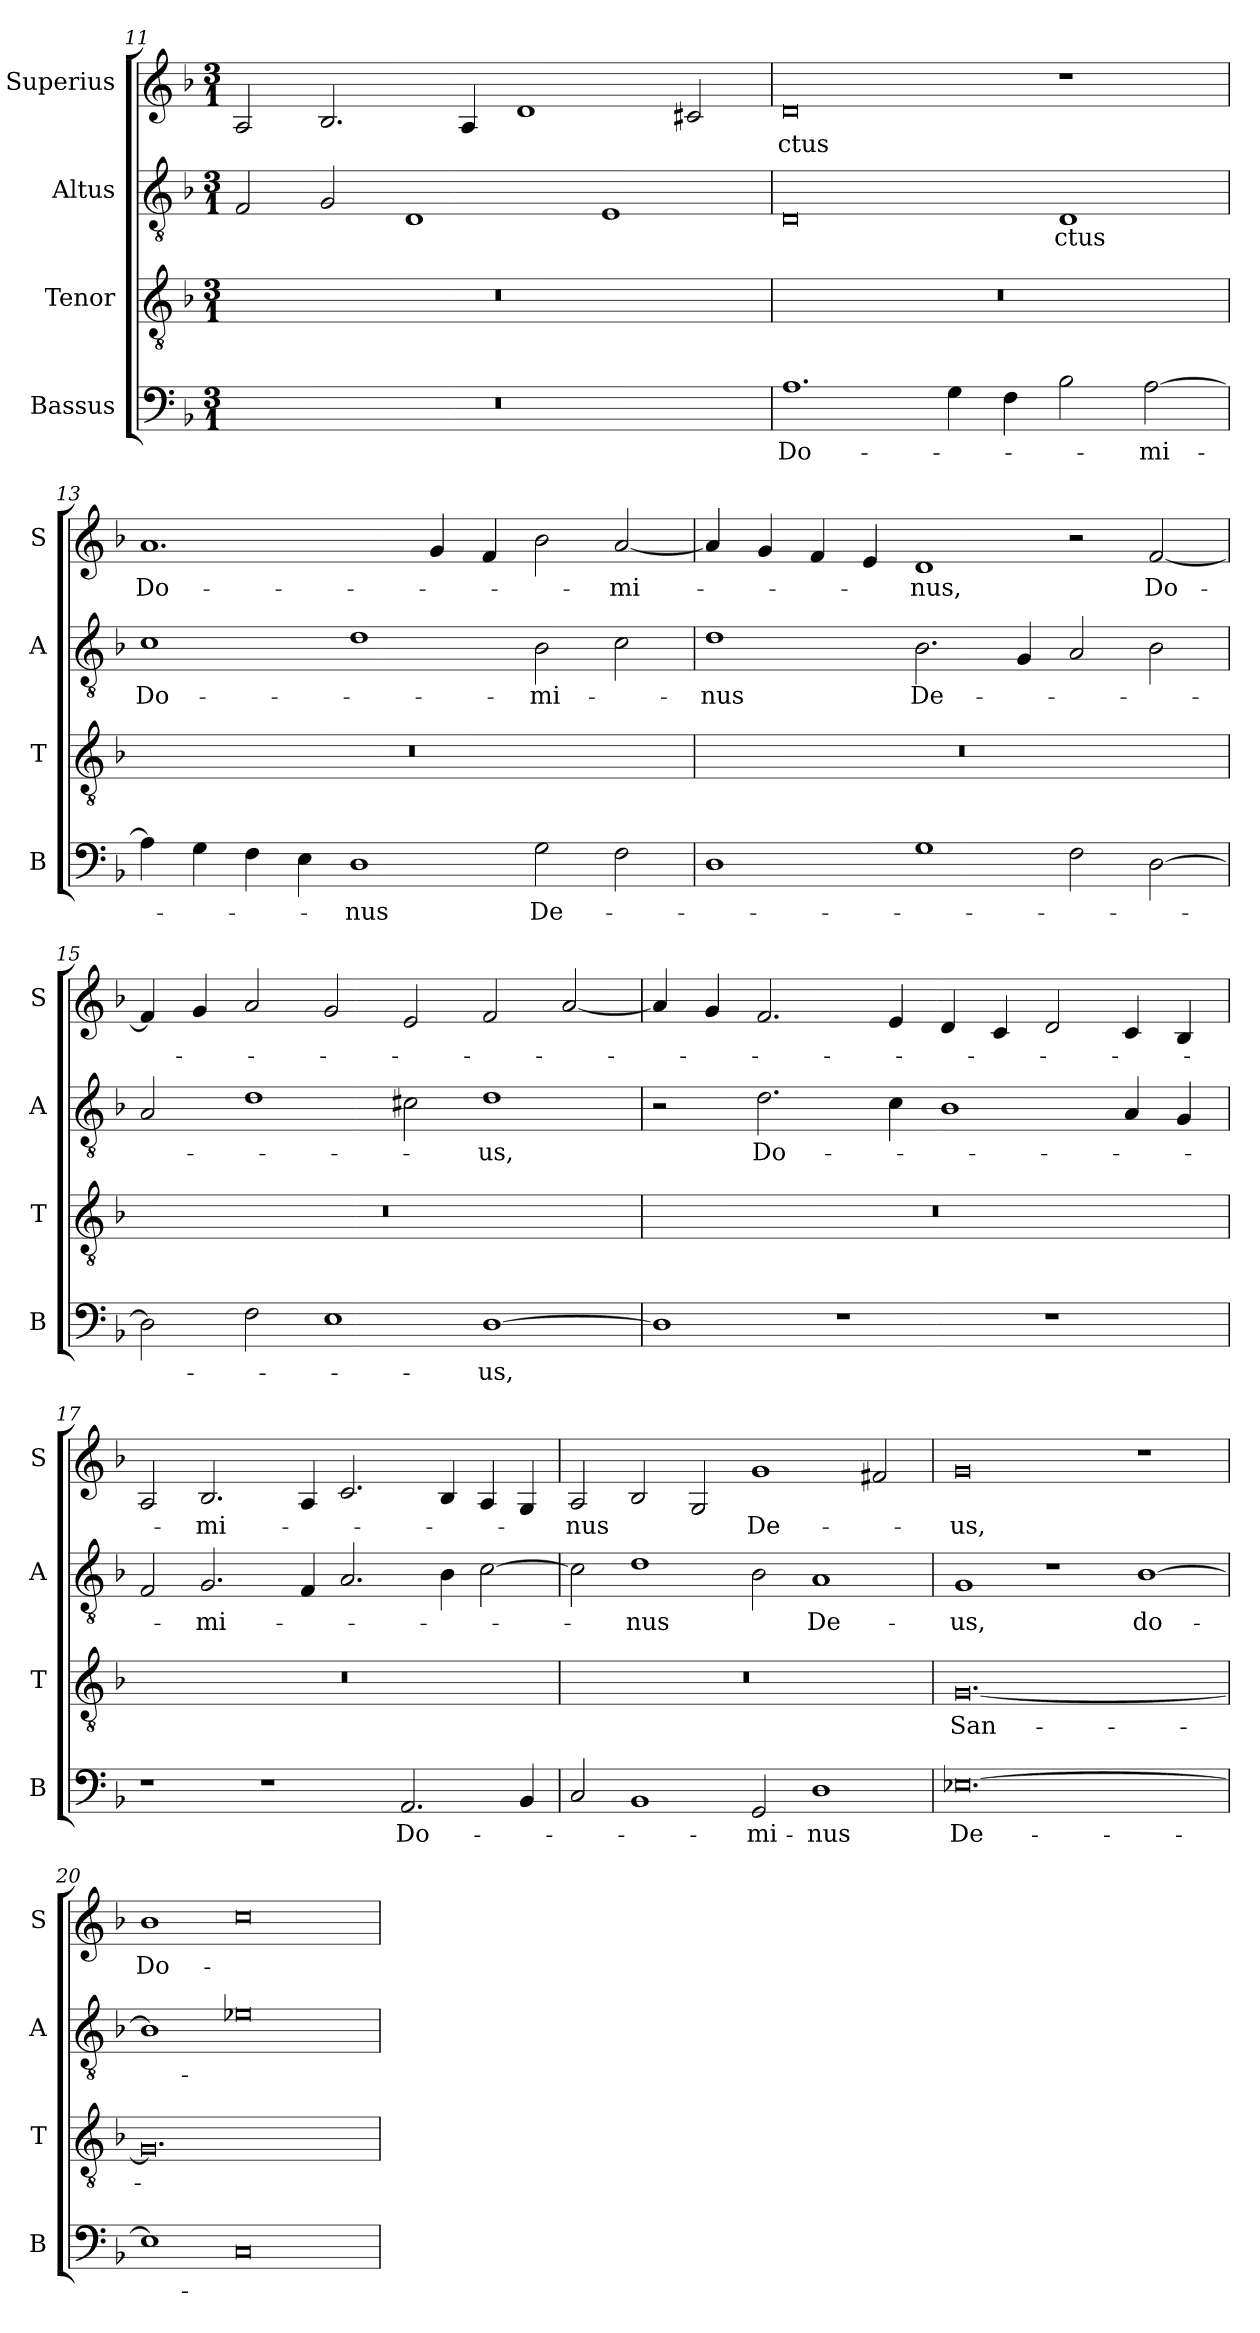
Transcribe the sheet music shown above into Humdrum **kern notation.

**kern	**text	**kern	**text	**kern	**text	**kern	**text
*part4	*part4	*part3	*part3	*part2	*part2	*part1	*part1
*staff4	*staff4	*staff3	*staff3	*staff2	*staff2	*staff1	*staff1
*I"Bassus	*	*I"Tenor	*	*I"Altus	*	*I"Superius	*
*I'B	*	*I'T	*	*I'A	*	*I'S	*
*clefF4	*	*clefGv2	*	*clefGv2	*	*clefG2	*
*k[b-]	*	*k[b-]	*	*k[b-]	*	*k[b-]	*
*M3/1	*	*M3/1	*	*M3/1	*	*M3/1	*
=11	=11	=11	=11	=11	=11	=11	=11
0.r	.	0.r	.	2F	.	2A	.
.	.	.	.	2G	.	2.B-	.
.	.	.	.	1D	.	.	.
.	.	.	.	.	.	4A	.
.	.	.	.	.	.	1d	.
.	.	.	.	1E	.	.	.
.	.	.	.	.	.	2c#X	.
=12	=12	=12	=12	=12	=12	=12	=12
1.A	Do-	0.r	.	0D	.	0d	-ctus
4G	.	.	.	.	.	.	.
4F	.	.	.	.	.	.	.
!	!	!	!	!	!LO:LY:i	!	!
2B-	.	.	.	1D	-ctus	1r	.
[2A	-mi-	.	.	.	.	.	.
=13	=13	=13	=13	=13	=13	=13	=13
4A]	.	0.r	.	1c	Do-	1.a	Do-
4G	.	.	.	.	.	.	.
4F	.	.	.	.	.	.	.
4E	.	.	.	.	.	.	.
1D	-nus	.	.	1d	.	.	.
.	.	.	.	.	.	4g	.
.	.	.	.	.	.	4f	.
2G	De-	.	.	2B-	-mi-	2b-	.
2F	.	.	.	2c	.	[2a	-mi-
=14	=14	=14	=14	=14	=14	=14	=14
1D	.	0.r	.	1d	-nus	4a]	.
.	.	.	.	.	.	4g	.
.	.	.	.	.	.	4f	.
.	.	.	.	.	.	4e	.
1G	.	.	.	2.B-	De-	1d	-nus,
.	.	.	.	4G	.	.	.
2F	.	.	.	2A	.	2r	.
!	!	!	!	!	!	!	!LO:LY:i
[2D	.	.	.	2B-	.	[2f	Do-
=15	=15	=15	=15	=15	=15	=15	=15
2D]	.	0.r	.	2A	.	4f]	.
.	.	.	.	.	.	4g	.
2F	.	.	.	1d	.	2a	.
1E	.	.	.	.	.	2g	.
.	.	.	.	2c#X	.	2e	.
[1D	-us,	.	.	1d	-us,	2f	.
.	.	.	.	.	.	[2a	.
=16	=16	=16	=16	=16	=16	=16	=16
1D]	.	0.r	.	2r	.	4a]	.
.	.	.	.	.	.	4g	.
!	!	!	!	!	!LO:LY:i	!	!
.	.	.	.	2.d	Do-	2.f	.
1r	.	.	.	.	.	.	.
.	.	.	.	4c	.	4e	.
.	.	.	.	1B-	.	4d	.
.	.	.	.	.	.	4c	.
1r	.	.	.	.	.	2d	.
.	.	.	.	4A	.	4c	.
.	.	.	.	4G	.	4B-	.
=17	=17	=17	=17	=17	=17	=17	=17
1r	.	0.r	.	2F	.	2A	.
!	!	!	!	!	!LO:LY:i	!	!LO:LY:i
.	.	.	.	2.G	-mi-	2.B-	-mi-
1r	.	.	.	.	.	.	.
.	.	.	.	4F	.	4A	.
.	.	.	.	2.A	.	2.c	.
!	!LO:LY:i	!	!	!	!	!	!
2.AA	Do-	.	.	.	.	.	.
.	.	.	.	4B-	.	4B-	.
.	.	.	.	[2c	.	4A	.
4BB-	.	.	.	.	.	4G	.
=18	=18	=18	=18	=18	=18	=18	=18
!	!	!	!	!	!	!	!LO:LY:i
2C	.	0.r	.	2c]	.	2A	-nus
!	!	!	!	!	!LO:LY:i	!	!
1BB-	.	.	.	1d	-nus	2B-	.
.	.	.	.	.	.	2G	.
!	!LO:LY:i	!	!	!	!	!	!
2GG	-mi-	.	.	2B-	.	1g	De-
!	!LO:LY:i	!	!	!	!LO:LY:i	!	!
1D	-nus	.	.	1A	De-	.	.
.	.	.	.	.	.	2f#X	.
=19	=19	=19	=19	=19	=19	=19	=19
!	!LO:LY:i	!	!	!	!LO:LY:i	!	!
[0.E-X	De-	[0.G	San-	1G	-us,	0g	-us,
.	.	.	.	1r	.	.	.
!	!	!	!	!	!LO:LY:i	!	!
.	.	.	.	[1B-	do-	1r	.
=20	=20	=20	=20	=20	=20	=20	=20
!	!	!	!	!	!	!	!LO:LY:i
1E-]	.	0.G]	.	1B-]	.	1b-	Do-
0C	.	.	.	0e-X	.	0cc	.
=	=	=	=	=	=	=	=
*-	*-	*-	*-	*-	*-	*-	*-
